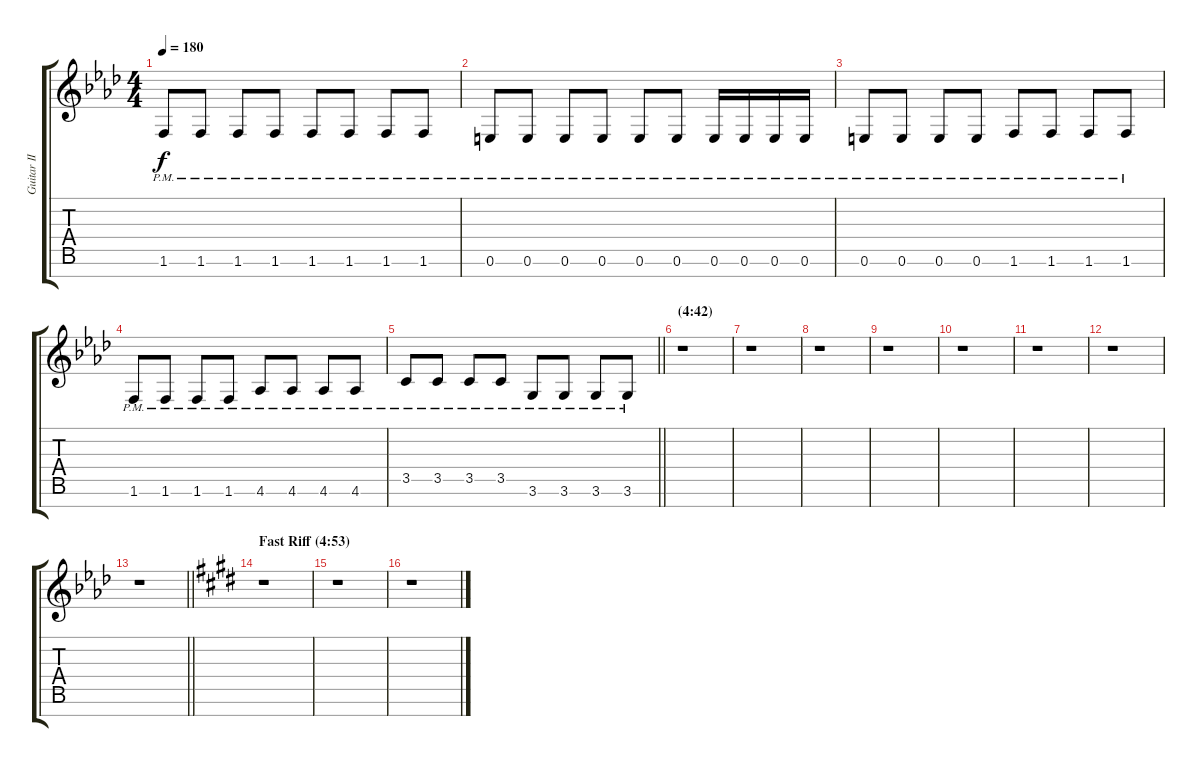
\track ("Guitar II" "Guitar II") {instrument distortionguitar}
\staff {score tabs}
\tuning (E4 B3 G3 D3 A2 E2 B1) {hide}
\ts (4 4)
\tempo 180
\clef g2
\ks fminor
1.6{pm}.8{dy f} 1.6{pm}.8 1.6{pm}.8 1.6{pm}.8 1.6{pm}.8 1.6{pm}.8 1.6{pm}.8 1.6{pm}.8 |
0.6{pm}.8 0.6{pm}.8 0.6{pm}.8 0.6{pm}.8 0.6{pm}.8 0.6{pm}.8 0.6{pm}.16 0.6{pm}.16 0.6{pm}.16 0.6{pm}.16 |
0.6{pm}.8 0.6{pm}.8 0.6{pm}.8 0.6{pm}.8 1.6{pm}.8 1.6{pm}.8 1.6{pm}.8 1.6{pm}.8 |
1.6{pm}.8 1.6{pm}.8 1.6{pm}.8 1.6{pm}.8 4.6{pm}.8 4.6{pm}.8 4.6{pm}.8 4.6{pm}.8 |
\barLineRight lightlight
3.5{pm}.8 3.5{pm}.8 3.5{pm}.8 3.5{pm}.8 3.6{pm}.8 3.6{pm}.8 3.6{pm}.8 3.6{pm}.8 |
\section ("" "(4:42)")
r.1 |
r.1 |
r.1 |
r.1 |
r.1 |
r.1 |
r.1 |
\barLineRight lightlight
r.1 |
\section ("" "Fast Riff (4:53)")
\ks c#minor
r.1 |
r.1 |
r.1
